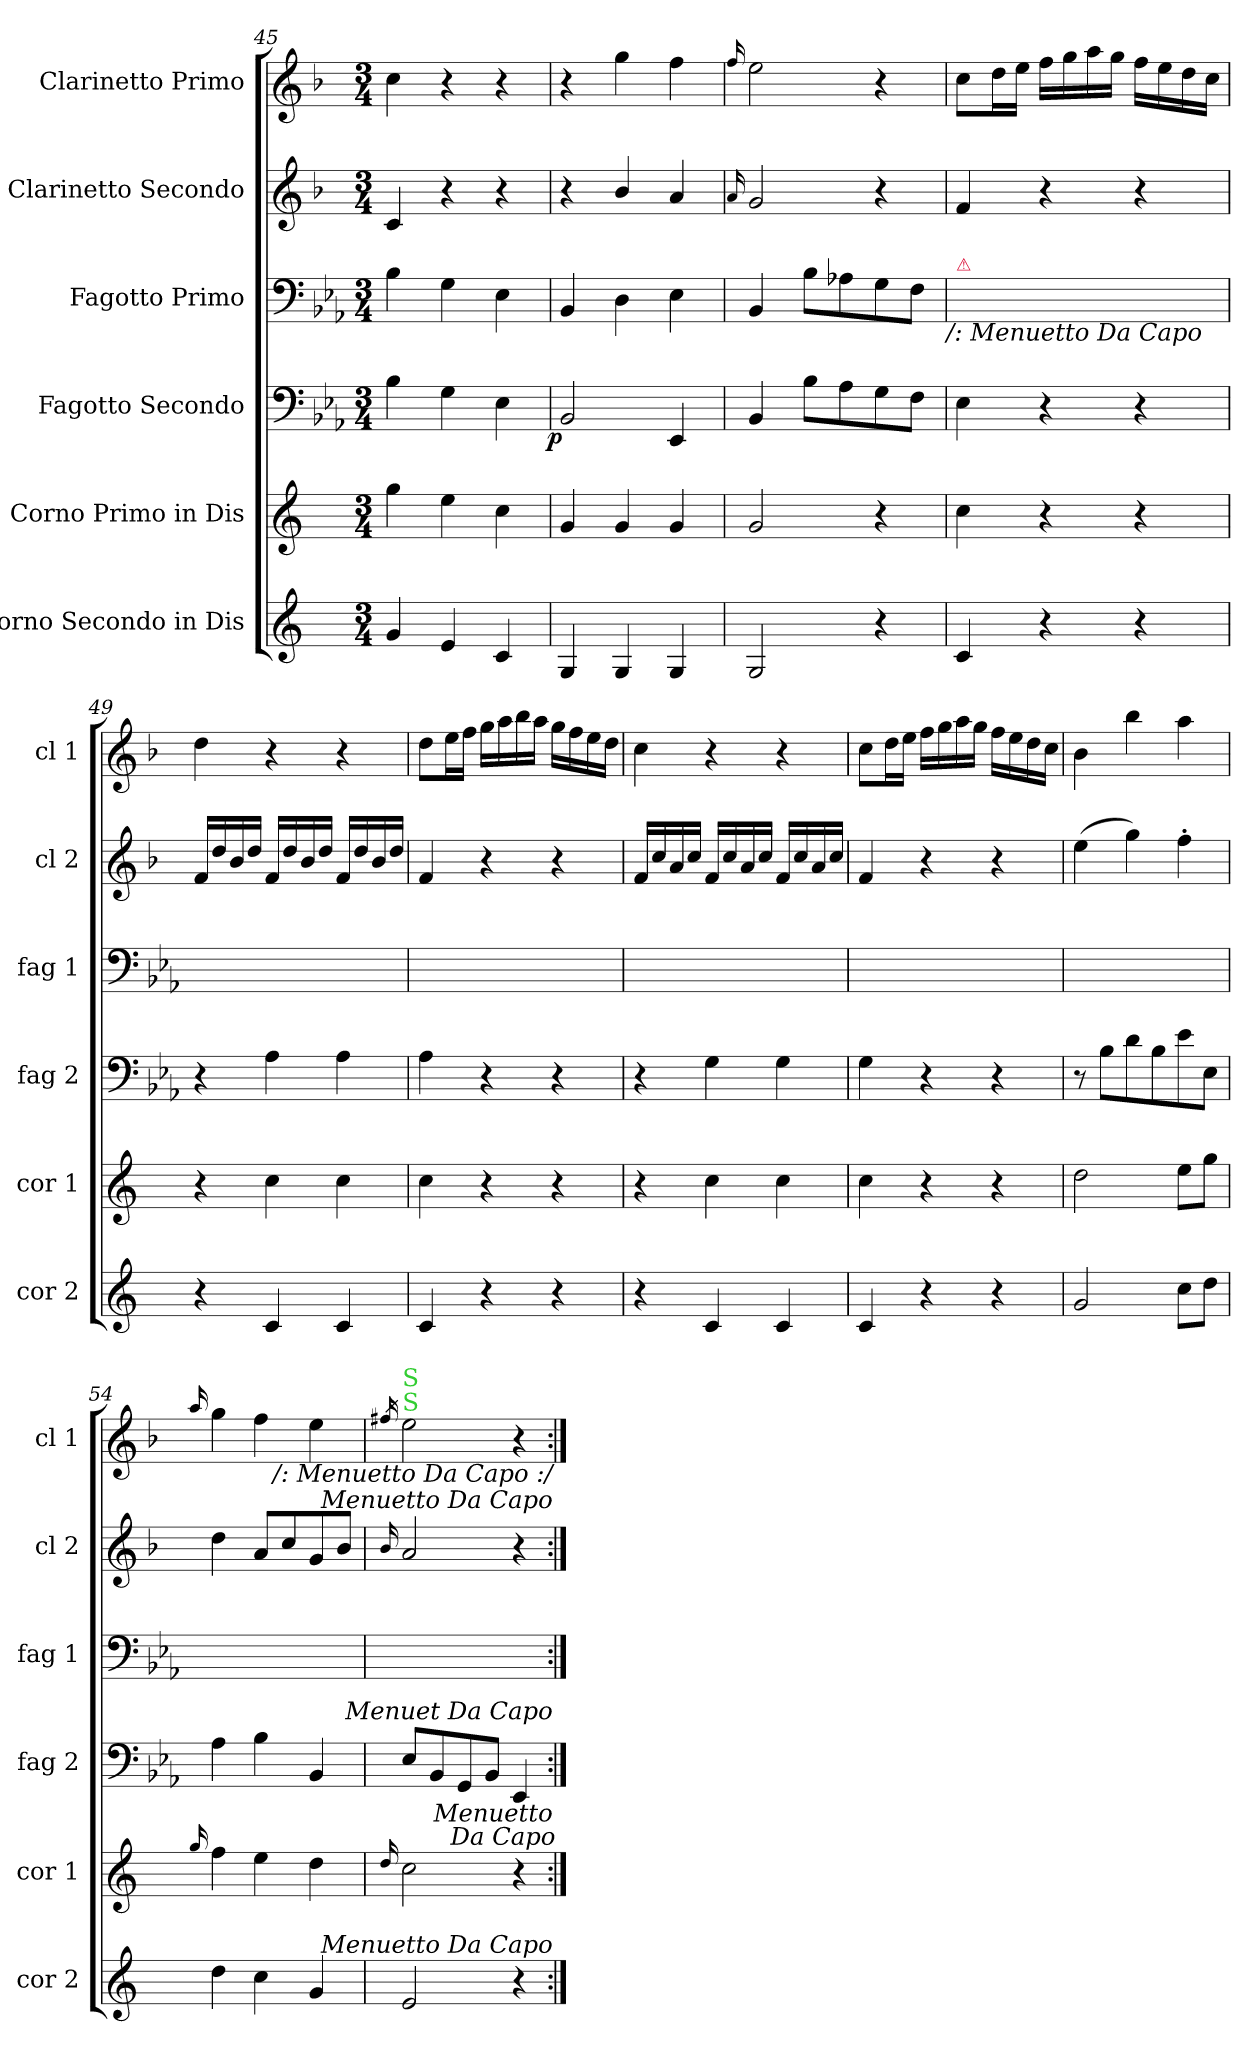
**kern	**kern	**dynam	**kern	**dynam	**kern	**kern	**kern
*part6	*part5	*part5	*part4	*part4	*part3	*part2	*part1
*staff6	*staff5	*staff5	*staff4	*staff4	*staff3	*staff2	*staff1
*I"Corno Secondo in Dis	*I"Corno Primo in Dis	*	*I"Fagotto Secondo	*	*I"Fagotto Primo	*I"Clarinetto Secondo	*I"Clarinetto Primo
*I'cor 2	*I'cor 1	*	*I'fag 2	*	*I'fag 1	*I'cl 2	*I'cl 1
*clefG2	*clefG2	*	*clefF4	*	*clefF4	*clefG2	*clefG2
*ITrd5c9	*ITrd5c9	*	*	*	*	*ITrd1c2	*ITrd1c2
*k[b-e-a-]	*k[b-e-a-]	*	*k[b-e-a-]	*	*k[b-e-a-]	*k[b-e-a-]	*k[b-e-a-]
*c:	*c:	*	*c:	*	*c:	*c:	*c:
*M3/4	*M3/4	*	*M3/4	*	*M3/4	*M3/4	*M3/4
=45	=45	=45	=45	=45	=45	=45	=45
!	!	!LO:DY:b	!	!LO:DY:b	!	!	!
4B-/	4b-\	for	4B-\	for	4B-\	4B-/	4b-\
4G/	4g\	.	4G\	.	4G\	4r	4r
4E-/	4e-\	.	4E-\	.	4E-\	4r	4r
=46	=46	=46	=46	=46	=46	=46	=46
!	!	!	!	!LO:DY:b:rj	!	!	!
4BB-/	4B-/	.	2BB-/	p	4BB-/	4r	4r
4BB-/	4B-/	.	.	.	4D	4a-/	4ff\
4BB-/	4B-/	.	4EE-/	.	4E-	4g/	4ee-\
=47	=47	=47	=47	=47	=47	=47	=47
.	.	.	.	.	.	16qqg/	16qqee-/
2BB-/	2B-/	.	4BB-/	.	4BB-/	2f/	2dd\
.	.	.	8B-\L	.	8B-\L	.	.
.	.	.	8A-\	.	8A-X\	.	.
4r	4r	.	8G\	.	8G\	4r	4r
.	.	.	8F\J	.	8F\J	.	.
!	!	!	!	!	!LO:TX:b:i:t=/&colon; Menuetto Da Capo	!	!
=48	=48	=48	=48	=48	=48	=48	=48
!	!	!	!	!	!LO:TX:a:color=crimson:t=⚠	!	!
4E-/	4e-\	.	4E-\	.	2.ryy	4e-/	8b-\L
.	.	.	.	.	.	.	16cc\L
.	.	.	.	.	.	.	16dd\JJ
4r	4r	.	4r	.	.	4r	16ee-\LL
.	.	.	.	.	.	.	16ff\
.	.	.	.	.	.	.	16gg\
.	.	.	.	.	.	.	16ff\JJ
4r	4r	.	4r	.	.	4r	16ee-\LL
.	.	.	.	.	.	.	16dd\
.	.	.	.	.	.	.	16cc\
.	.	.	.	.	.	.	16b-\JJ
=49	=49	=49	=49	=49	=49	=49	=49
4r	4r	.	4r	.	2.ryy	16e-/LL	4cc\
.	.	.	.	.	.	16cc/	.
.	.	.	.	.	.	16a-/	.
.	.	.	.	.	.	16cc/JJ	.
4E-/	4e-\	.	4A-\	.	.	16e-/LL	4r
.	.	.	.	.	.	16cc/	.
.	.	.	.	.	.	16a-/	.
.	.	.	.	.	.	16cc/JJ	.
4E-/	4e-\	.	4A-\	.	.	16e-/LL	4r
.	.	.	.	.	.	16cc/	.
.	.	.	.	.	.	16a-/	.
.	.	.	.	.	.	16cc/JJ	.
=50	=50	=50	=50	=50	=50	=50	=50
4E-/	4e-\	.	4A-\	.	2.ryy	4e-/	8cc\L
.	.	.	.	.	.	.	16dd\L
.	.	.	.	.	.	.	16ee-\JJ
4r	4r	.	4r	.	.	4r	16ff\LL
.	.	.	.	.	.	.	16gg\
.	.	.	.	.	.	.	16aa-\
.	.	.	.	.	.	.	16gg\JJ
4r	4r	.	4r	.	.	4r	16ff\LL
.	.	.	.	.	.	.	16ee-\
.	.	.	.	.	.	.	16dd\
.	.	.	.	.	.	.	16cc\JJ
=51	=51	=51	=51	=51	=51	=51	=51
4r	4r	.	4r	.	2.ryy	16e-/LL	4b-\
.	.	.	.	.	.	16b-/	.
.	.	.	.	.	.	16g/	.
.	.	.	.	.	.	16b-/JJ	.
4E-/	4e-\	.	4G\	.	.	16e-/LL	4r
.	.	.	.	.	.	16b-/	.
.	.	.	.	.	.	16g/	.
.	.	.	.	.	.	16b-/JJ	.
4E-/	4e-\	.	4G\	.	.	16e-/LL	4r
.	.	.	.	.	.	16b-/	.
.	.	.	.	.	.	16g/	.
.	.	.	.	.	.	16b-/JJ	.
=52	=52	=52	=52	=52	=52	=52	=52
4E-/	4e-\	.	4G\	.	2.ryy	4e-/	8b-\L
.	.	.	.	.	.	.	16cc\L
.	.	.	.	.	.	.	16dd\JJ
4r	4r	.	4r	.	.	4r	16ee-\LL
.	.	.	.	.	.	.	16ff\
.	.	.	.	.	.	.	16gg\
.	.	.	.	.	.	.	16ff\JJ
4r	4r	.	4r	.	.	4r	16ee-\LL
.	.	.	.	.	.	.	16dd\
.	.	.	.	.	.	.	16cc\
.	.	.	.	.	.	.	16b-\JJ
=53	=53	=53	=53	=53	=53	=53	=53
2B-/	2f\	.	8r	.	2.ryy	(>4dd\	4a-\
.	.	.	8B-\L	.	.	.	.
.	.	.	8d\	.	.	4ff\)	4aa-\
.	.	.	8B-\	.	.	.	.
8e-\L	8g\L	.	8e-\	.	.	4ee-'\	4gg\
8f\J	8b-\J	.	8E-\J	.	.	.	.
=54	=54	=54	=54	=54	=54	=54	=54
.	16qqb-/	.	.	.	.	.	16qqgg/
4f\	4a-\	.	4A-\	.	2.ryy	4cc\	4ff\
4e-\	4g\	.	4B-\	.	.	8g/L	4ee-\
.	.	.	.	.	.	8b-/	.
4B-/	4f\	.	4BB-/	.	.	8f/	4dd\
.	.	.	.	.	.	8a-/J	.
=55	=55	=55	=55	=55	=55	=55	=55
.	16qqf/	.	.	.	.	16qqa-/	16qeen
!	!	!	!	!	!	!	!LO:TX:a:color=limegreen:t=S
!	!	!	!	!	!	!	!LO:TX:a:color=limegreen:t=S
2G/	2e-\	.	8E-/L	.	2.ryy	2g/	2dd\
.	.	.	8BB-/	.	.	.	.
.	.	.	8GG/	.	.	.	.
.	.	.	8BB-/J	.	.	.	.
4r	4r	.	4EE-/	.	.	4r	4r
!	!	!	!	!	!	!	!LO:TX:b:i:t=/&colon; Menuetto Da Capo &colon;/
!	!	!	!	!	!	!LO:TX:a:i:t=Menuetto Da Capo	!
!	!	!	!LO:TX:a:i:t=Menuet Da Capo	!	!	!	!
!	!LO:TX:a:i:t=Menuetto\nDa Capo	!	!	!	!	!	!
!LO:TX:a:i:t=Menuetto Da Capo	!	!	!	!	!	!	!
=:|!	=:|!	=:|!	=:|!	=:|!	=:|!	=:|!	=:|!
*-	*-	*-	*-	*-	*-	*-	*-
